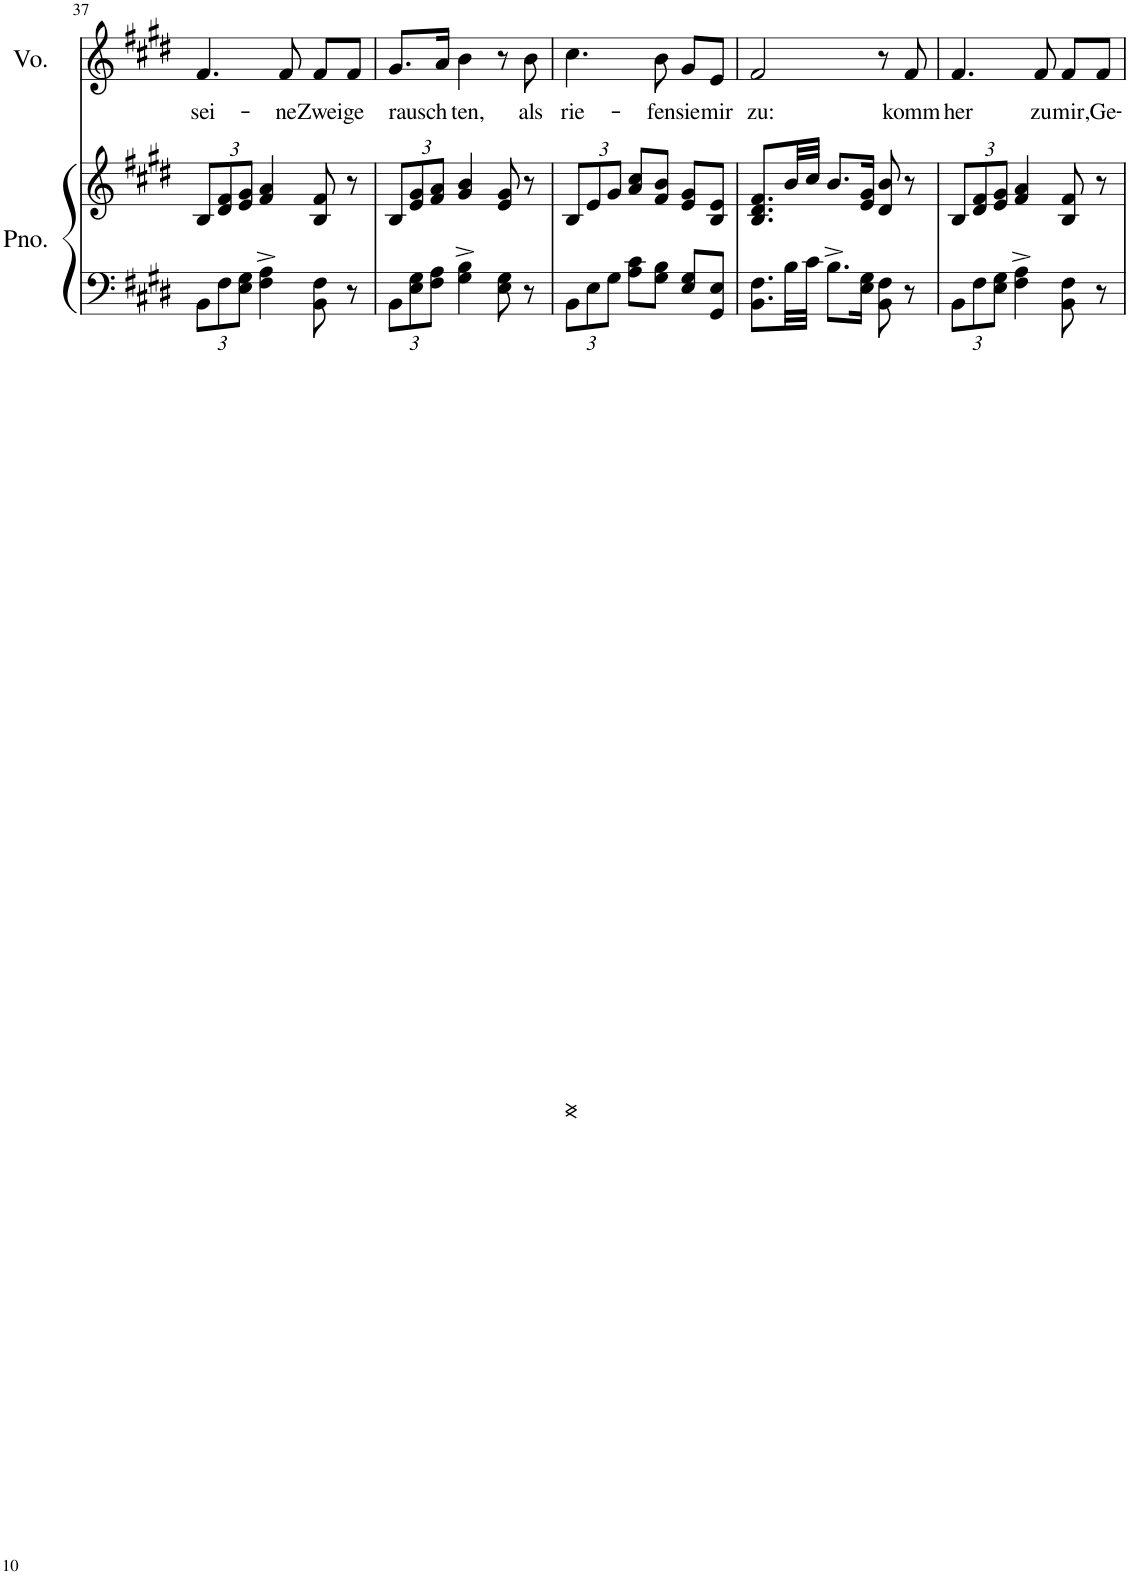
**kern	**kern	**kern	**text
*part2	*part2	*part1	*part1
*staff3	*staff2	*staff1	*staff1
*I"Piano	*	*I"Voice	*
*I'Pno.	*	*I'Vo.	*
!!LO:PB:g=z
*clefF4	*clefG2	*clefG2	*
*k[f#c#g#d#]	*k[f#c#g#d#]	*k[f#c#g#d#]	*
*M3/4	*M3/4	*M3/4	*
*Xbrackettup	*Xbrackettup	*	*
=37	=37	=37	=37
!	!	!	!LO:LY:b
12BB\L	12B/L	4.f#/	sei-
12F#\	12d#/ 12f#/	.	.
12E\ 12G#\J	12e/ 12g#/J	.	.
4F#\^ 4A\^	4f#/ 4a/	.	.
!	!	!	!LO:LY:b
.	.	8f#/	-ne
!	!	!	!LO:LY:b
8BB\ 8F#\	8B/ 8f#/	8f#/L	Zwei-
!	!	!	!LO:LY:b
8r	8r	8f#/J	-ge
=38	=38	=38	=38
!	!	!	!LO:LY:b
12BB\L	12B/L	8.g#/L	rausch-
12E\ 12G#\	12e/ 12g#/	.	.
12F#\ 12A\J	12f#/ 12a/J	.	.
.	.	16a/Jk	.
!	!	!	!LO:LY:b
4G#\^ 4B\^	4g#/ 4b/	4b\	-ten,
8E\ 8G#\	8e/ 8g#/	8r	.
!	!	!	!LO:LY:b
8r	8r	8b\	als
=39	=39	=39	=39
!	!	!	!LO:LY:b
12BB\L	12B/L	4.cc#\	rie-
12E\	12e/	.	.
12G#\J	12g#/J	.	.
8A\ 8c#\L	8a/ 8cc#/L	.	.
!	!	!	!LO:LY:b
8G#\ 8B\J	8f#/ 8b/J	8b\	-fen
!	!	!	!LO:LY:b
8E/ 8G#/L	8e/ 8g#/L	8g#/L	sie
!	!	!	!LO:LY:b
8GG#/ 8E/J	8B/ 8e/J	8e/J	mir
=40	=40	=40	=40
!	!	!	!LO:LY:b
8.BB\ 8.F#\L	8.B/ 8.d#/ 8.f#/L	2f#/	zu:
32B\LL	32b/LL	.	.
32c#\JJJ	32cc#/JJJ	.	.
8.B^\L	8.b/L	.	.
16E\ 16G#\Jk	16e/ 16g#/Jk	.	.
8BB\ 8F#\	8d#/ 8b/	8r	.
!	!	!	!LO:LY:b
8r	8r	8f#/	komm
=41	=41	=41	=41
!	!	!	!LO:LY:b
12BB\L	12B/L	4.f#/	her
12F#\	12d#/ 12f#/	.	.
12E\ 12G#\J	12e/ 12g#/J	.	.
4F#\^ 4A\^	4f#/ 4a/	.	.
!	!	!	!LO:LY:b
.	.	8f#/	zu
!	!	!	!LO:LY:b
8BB\ 8F#\	8B/ 8f#/	8f#/L	mir,
!	!	!	!LO:LY:b
8r	8r	8f#/J	Ge-
=	=	=	=
*-	*-	*-	*-
